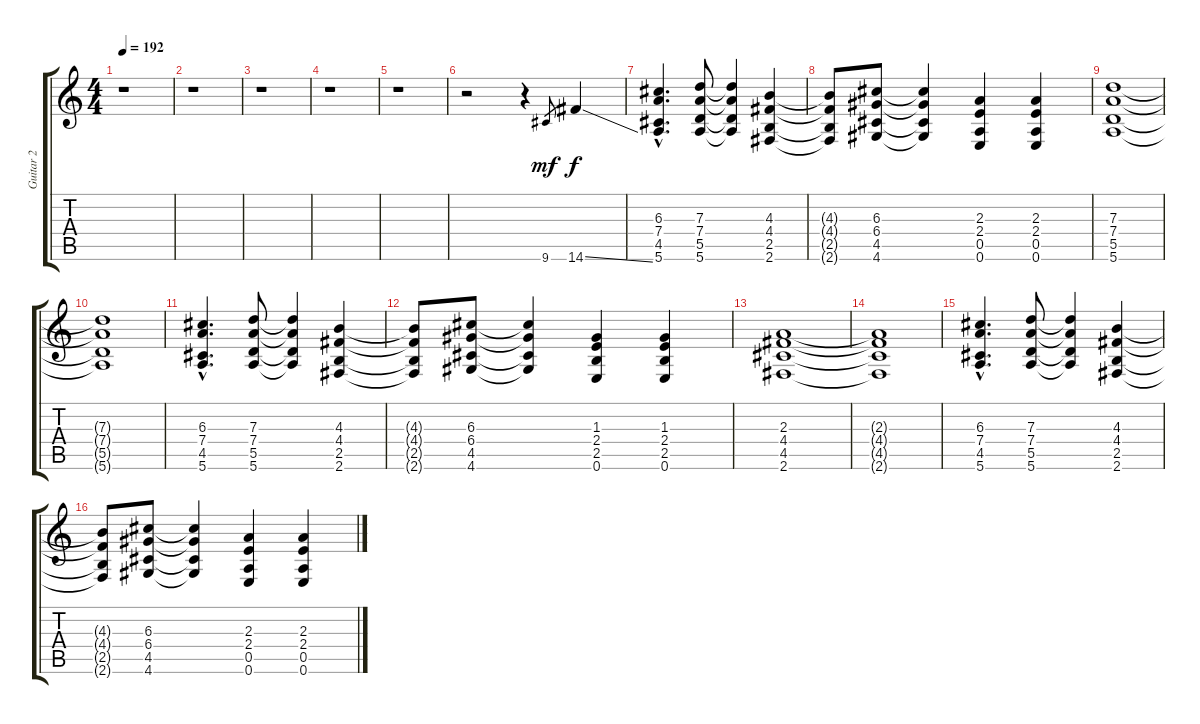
\track ("Guitar 2" "Guitar 2") {instrument distortionguitar}
\staff {score tabs}
\tuning (E4 B3 G3 D3 A2 E2) {hide}
\ts (4 4)
\tempo 192
\clef g2
\ks c
r.1{dy f} |
r.1 |
r.1 |
r.1 |
r.1 |
r.2 r.4 9.6.8{gr dy mf} 14.6{ss}.4{dy f} |
(6.3{hac} 7.4{hac} 4.5{hac} 5.6{hac}).4{d} (7.3 7.4 5.5 5.6).8 (7.3{t} 7.4{t} 5.5{t} 5.6{t}).4 (4.3 4.4 2.5 2.6).4 |
(4.3{t} 4.4{t} 2.5{t} 2.6{t}).8 (6.3 6.4 4.5 4.6).8 (6.3{t} 6.4{t} 4.5{t} 4.6{t}).4 (2.3 2.4 0.5 0.6).4 (2.3 2.4 0.5 0.6).4 |
(7.3 7.4 5.5 5.6).1 |
(7.3{t} 7.4{t} 5.5{t} 5.6{t}).1 |
(6.3{hac} 7.4{hac} 4.5{hac} 5.6{hac}).4{d} (7.3 7.4 5.5 5.6).8 (7.3{t} 7.4{t} 5.5{t} 5.6{t}).4 (4.3 4.4 2.5 2.6).4 |
(4.3{t} 4.4{t} 2.5{t} 2.6{t}).8 (6.3 6.4 4.5 4.6).8 (6.3{t} 6.4{t} 4.5{t} 4.6{t}).4 (1.3 2.4 2.5 0.6).4 (1.3 2.4 2.5 0.6).4 |
(2.3 4.4 4.5 2.6).1 |
(2.3{t} 4.4{t} 4.5{t} 2.6{t}).1 |
(6.3{hac} 7.4{hac} 4.5{hac} 5.6{hac}).4{d} (7.3 7.4 5.5 5.6).8 (7.3{t} 7.4{t} 5.5{t} 5.6{t}).4 (4.3 4.4 2.5 2.6).4 |
(4.3{t} 4.4{t} 2.5{t} 2.6{t}).8 (6.3 6.4 4.5 4.6).8 (6.3{t} 6.4{t} 4.5{t} 4.6{t}).4 (2.3 2.4 0.5 0.6).4 (2.3 2.4 0.5 0.6).4
